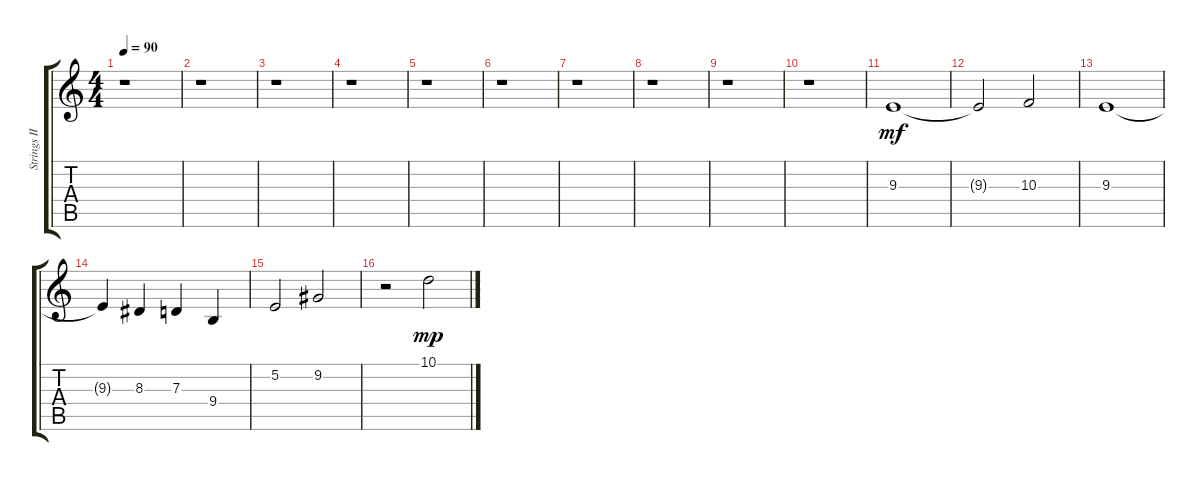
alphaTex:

\track ("Strings II" "Strings II") {instrument stringensemble1}
\staff {score tabs}
\tuning (E4 B3 G3 D3 A2 E2) {hide}
\ts (4 4)
\tempo 90
\clef g2
\ks c
r.1{dy f} |
r.1 |
r.1 |
r.1 |
r.1 |
r.1 |
r.1 |
r.1 |
r.1 |
r.1 |
9.3.1{dy mf} |
9.3{t}.2 10.3.2 |
9.3.1 |
9.3{t}.4 8.3.4 7.3.4 9.4.4 |
5.2.2 9.2.2 |
r.2 10.1.2{dy mp}
